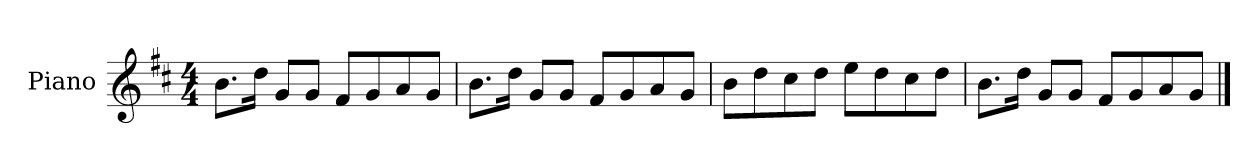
**kern
*part1
*staff1
*I"Piano
*I'P-no
*clefG2
*k[f#c#]
*M4/4
*MM90
=1
8.b\L
16dd\Jk
8g/L
8g/J
8f#/L
8g/
8a/
8g/J
=2
8.b\L
16dd\Jk
8g/L
8g/J
8f#/L
8g/
8a/
8g/J
=3
8b\L
8dd\
8cc#\
8dd\J
8ee\L
8dd\
8cc#\
8dd\J
=4
8.b\L
16dd\Jk
8g/L
8g/J
8f#/L
8g/
8a/
8g/J
==
*-
